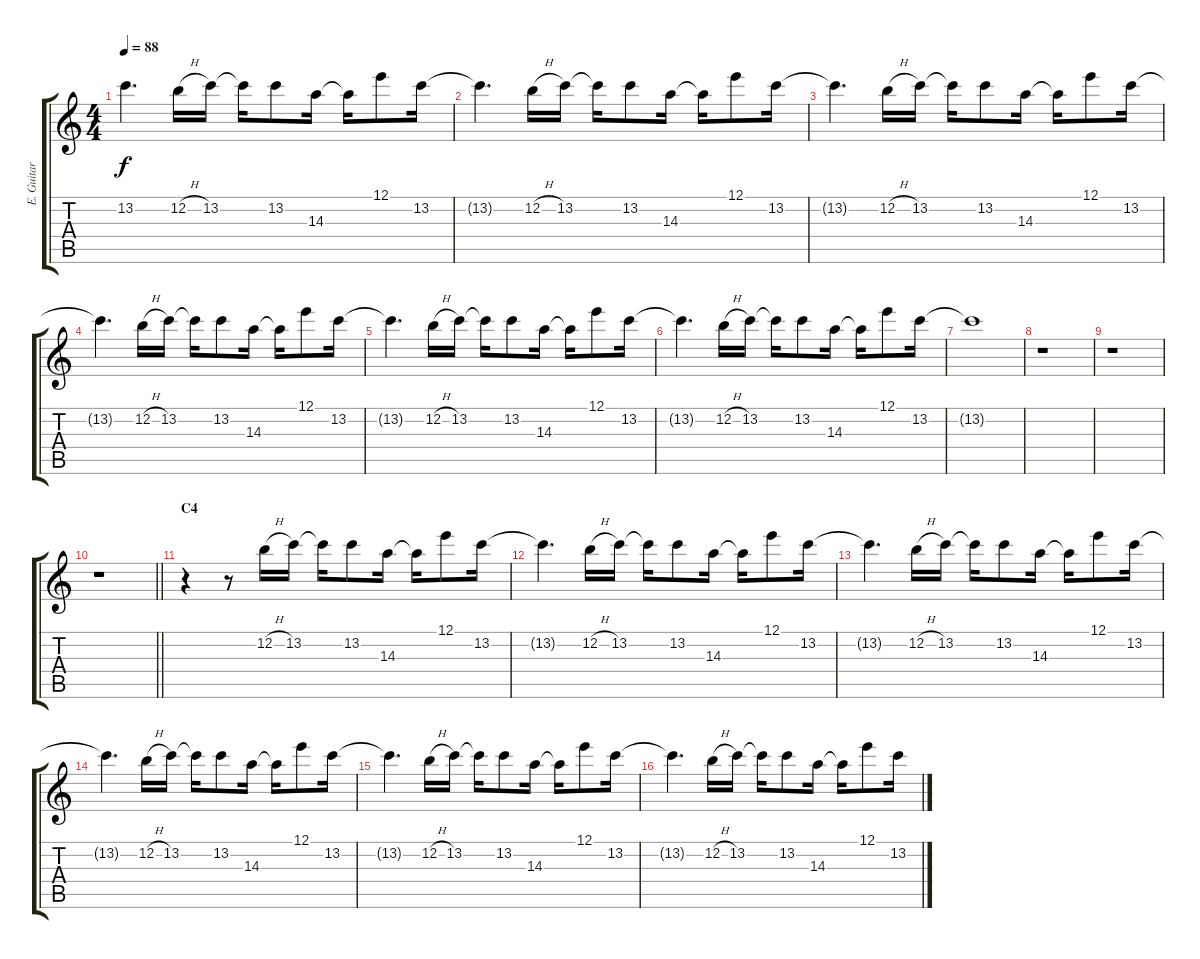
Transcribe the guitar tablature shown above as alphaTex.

\track ("E. Guitar III" "E. Guitar ") {instrument overdrivenguitar}
\staff {score tabs}
\tuning (E4 B3 G3 D3 A2 E2) {hide}
\ts (4 4)
\tempo 88
\clef g2
\ks c
13.2{t}.4{d dy f} 12.2{h}.16 13.2.16 13.2{t}.16 13.2.8 14.3.16 14.3{t}.16 12.1.8 13.2.16 |
13.2{t}.4{d} 12.2{h}.16 13.2.16 13.2{t}.16 13.2.8 14.3.16 14.3{t}.16 12.1.8 13.2.16 |
13.2{t}.4{d} 12.2{h}.16 13.2.16 13.2{t}.16 13.2.8 14.3.16 14.3{t}.16 12.1.8 13.2.16 |
13.2{t}.4{d} 12.2{h}.16 13.2.16 13.2{t}.16 13.2.8 14.3.16 14.3{t}.16 12.1.8 13.2.16 |
13.2{t}.4{d} 12.2{h}.16 13.2.16 13.2{t}.16 13.2.8 14.3.16 14.3{t}.16 12.1.8 13.2.16 |
13.2{t}.4{d} 12.2{h}.16 13.2.16 13.2{t}.16 13.2.8 14.3.16 14.3{t}.16 12.1.8 13.2.16 |
13.2{t}.1 |
r.1 |
r.1 |
\barLineRight lightlight
r.1 |
\section ("" "C4")
r.4 r.8 12.2{h}.16 13.2.16 13.2{t}.16 13.2.8 14.3.16 14.3{t}.16 12.1.8 13.2.16 |
13.2{t}.4{d} 12.2{h}.16 13.2.16 13.2{t}.16 13.2.8 14.3.16 14.3{t}.16 12.1.8 13.2.16 |
13.2{t}.4{d} 12.2{h}.16 13.2.16 13.2{t}.16 13.2.8 14.3.16 14.3{t}.16 12.1.8 13.2.16 |
13.2{t}.4{d} 12.2{h}.16 13.2.16 13.2{t}.16 13.2.8 14.3.16 14.3{t}.16 12.1.8 13.2.16 |
13.2{t}.4{d} 12.2{h}.16 13.2.16 13.2{t}.16 13.2.8 14.3.16 14.3{t}.16 12.1.8 13.2.16 |
13.2{t}.4{d} 12.2{h}.16 13.2.16 13.2{t}.16 13.2.8 14.3.16 14.3{t}.16 12.1.8 13.2.16
